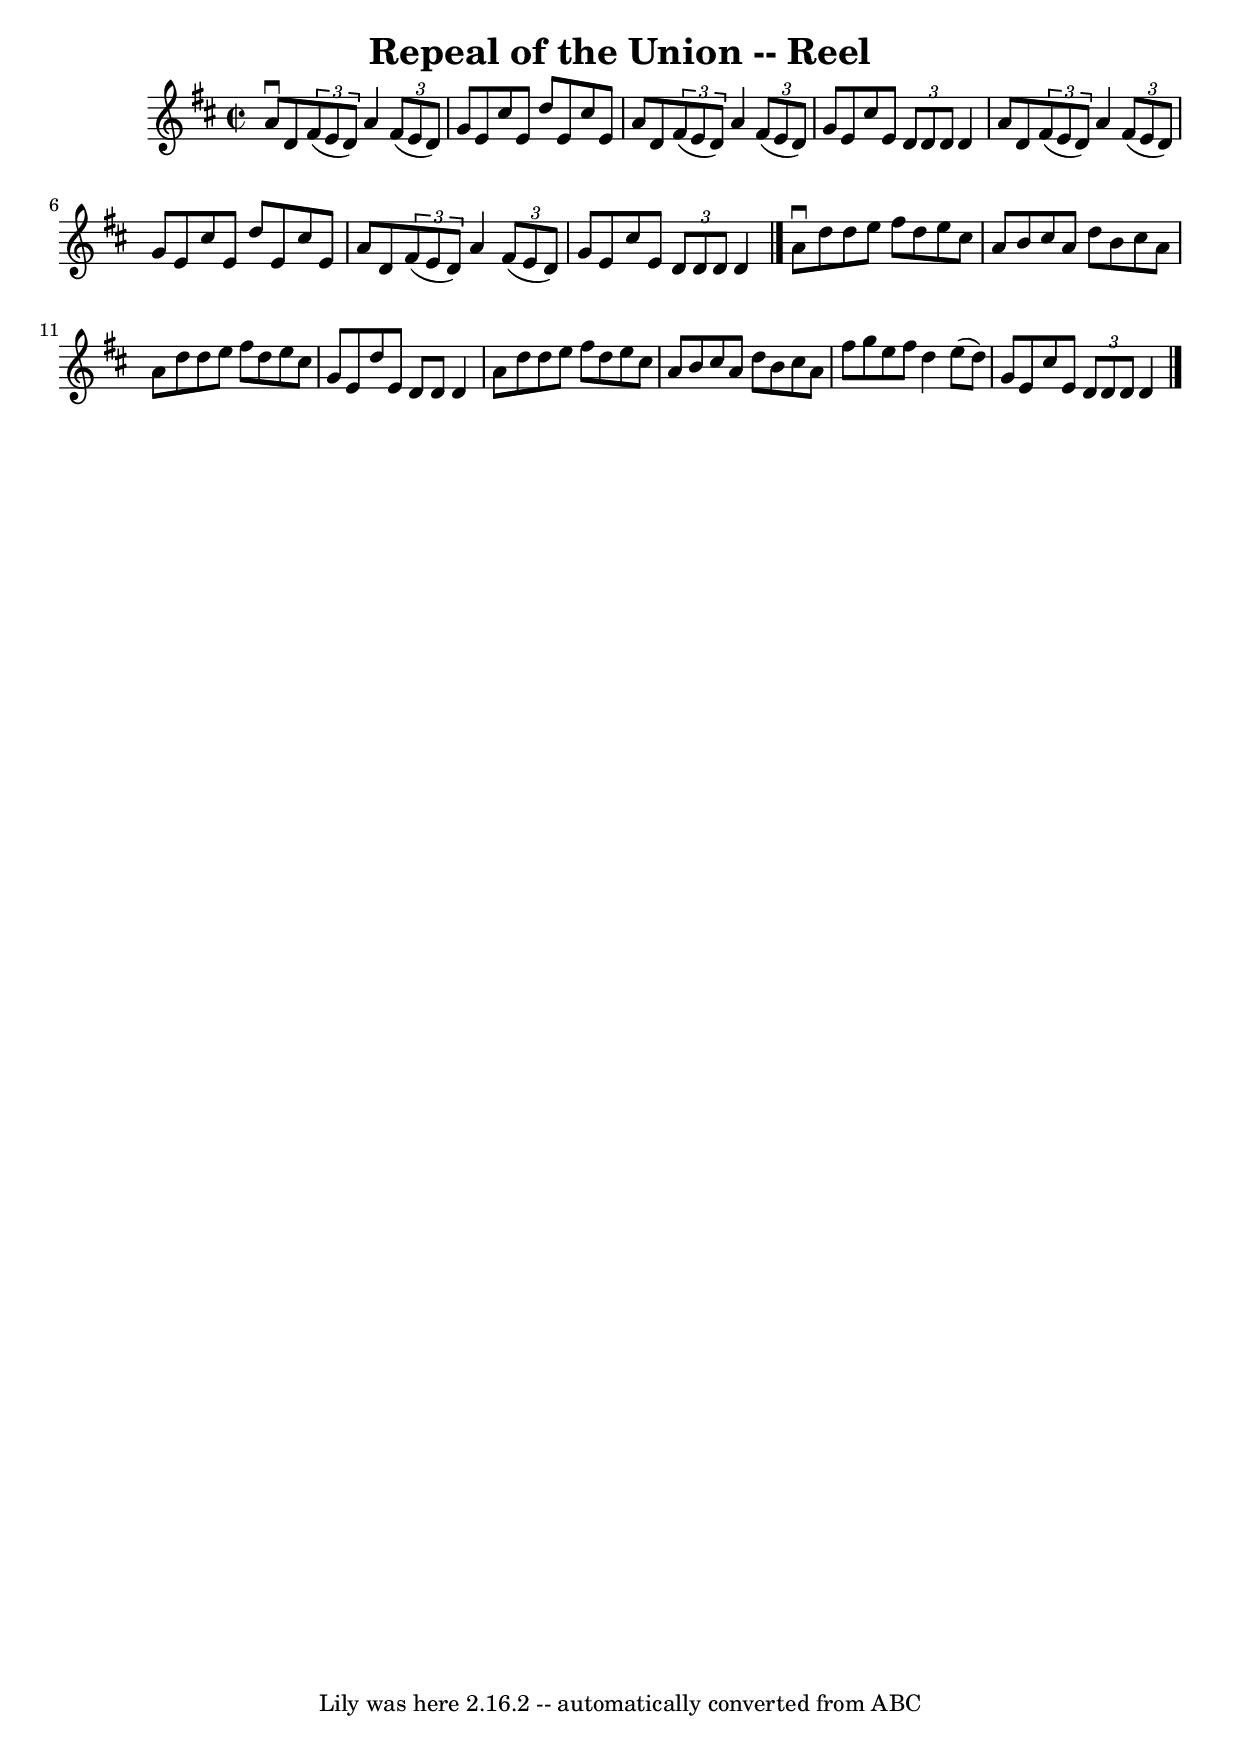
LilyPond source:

\version "2.16.2"
\include "Mammoth.ily"
\header {
  %% book = "Ryan's Mammoth Collection"
  crossRefNumber = "1"
  footnotes = "\\\\388"
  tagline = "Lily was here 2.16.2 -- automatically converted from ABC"
  title = "Repeal of the Union -- Reel"

}
voicedefault =  {


  \override Staff.TimeSignature #'style = #'C
  \time 2/2 
  \key d \major
  a'8^\downbow d'8    \times 2/3 { fis'8 (e'8  
				   d'8) 
				 } a'4    \times 2/3 { fis'8 (e'8 d'8) 
						     }   |
  g'8 
  e'8 cis''8 e'8 d''8 e'8 cis''8 e'8    |
  a'8    
  d'8    \times 2/3 { fis'8 (e'8 d'8) 
		    } a'4    \times 2/3 { fis'8 
					  (e'8 d'8) 
					}   |
  g'8 e'8 cis''8 e'8    \times 2/3 {   
    d'8 d'8 d'8  
  } d'4    |
  a'8 d'8    \times 2/3 { fis'8 (
			  e'8 d'8) 
			} a'4    \times 2/3 { fis'8 (e'8 d'8) 
					    }    |
  g'8 e'8 cis''8 e'8 d''8 e'8 cis''8 e'8     |
  a'8 d'8    \times 2/3 { fis'8 (e'8 d'8) 
			} a'4    
  \times 2/3 { fis'8 (e'8 d'8) 
	     }   |
  g'8 e'8 cis''8    
  e'8    \times 2/3 { d'8 d'8 d'8  
		    } d'4    \bar "|." a'8^\downbow 
  d''8 d''8 e''8 fis''8 d''8 e''8 cis''8    |
  a'8    
  b'8 cis''8 a'8 d''8 b'8 cis''8 a'8    |
  a'8 d''8  
  d''8 e''8 fis''8 d''8 e''8 cis''8    |
  g'8 e'8    
  d''8 e'8 d'8 d'8 d'4    |
  a'8 d''8 d''8 e''8    
  fis''8 d''8 e''8 cis''8    |
  a'8 b'8 cis''8 a'8    
  d''8 b'8 cis''8 a'8    |
  fis''8 g''8 e''8 fis''8    
  d''4 e''8 (d''8)   |
  g'8 e'8 cis''8 e'8    
  \times 2/3 { d'8 d'8 d'8  
	     } d'4    \bar "|."   

}

\score{
  <<

    \context Staff="default"
    {
      \voicedefault 
      
    }

  >>
  \layout {
    
  }
  \midi {
  }

}
